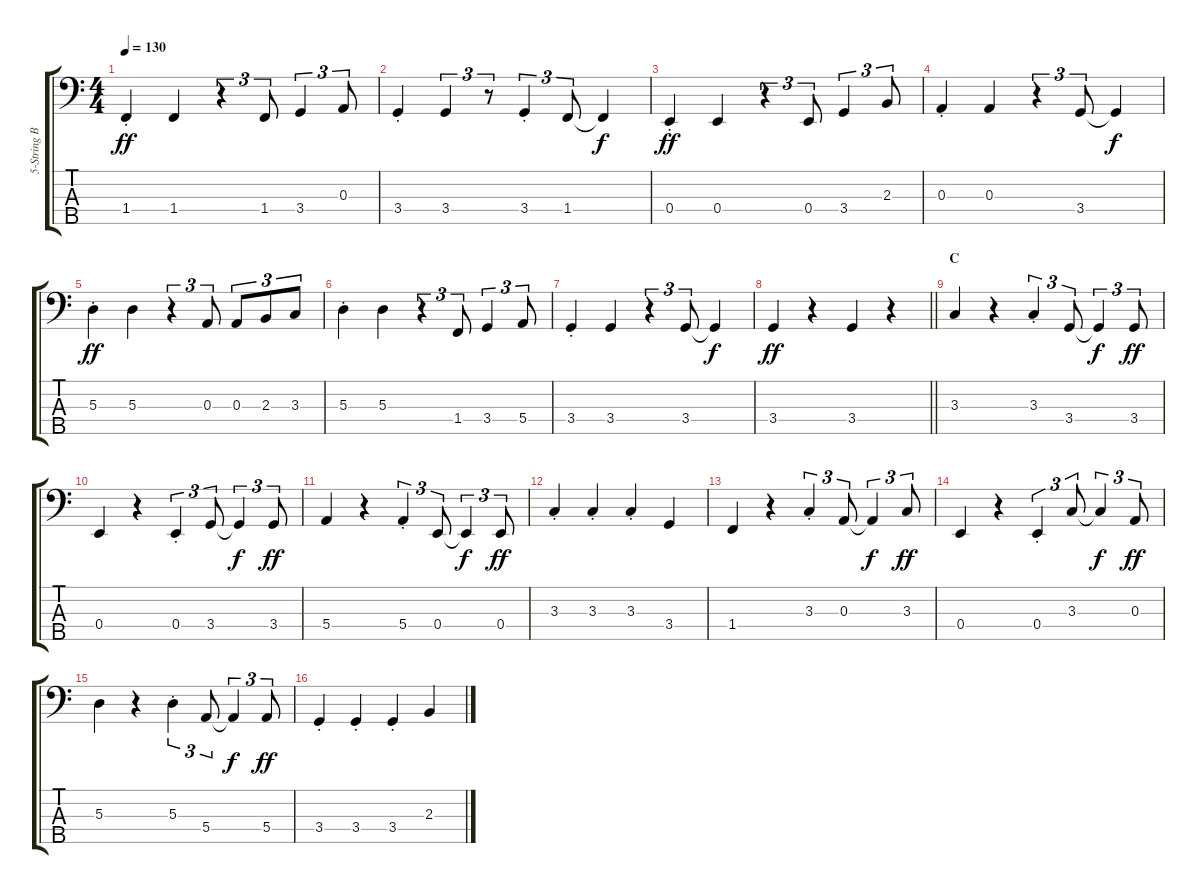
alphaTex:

\track ("5-String Bass" "5-String B") {instrument electricbassfinger}
\staff {score tabs}
\tuning (G2 D2 A1 E1 B0) {hide}
\ts (4 4)
\tempo 130
\clef f4
\ks c
1.4{st}.4{dy ff} 1.4.4 r.4{tu (3 2)} 1.4.8{tu (3 2)} 3.4.4{tu (3 2)} 0.3.8{tu (3 2)} |
3.4{st}.4 3.4.4{tu (3 2)} r.8{tu (3 2)} 3.4{st}.4{tu (3 2)} 1.4.8{tu (3 2)} 1.4{t}.4{dy f} |
0.4{st}.4{dy ff} 0.4.4 r.4{tu (3 2)} 0.4.8{tu (3 2)} 3.4.4{tu (3 2)} 2.3.8{tu (3 2)} |
0.3{st}.4 0.3.4 r.4{tu (3 2)} 3.4.8{tu (3 2)} 3.4{t}.4{dy f} |
5.3{st}.4{dy ff} 5.3.4 r.4{tu (3 2)} 0.3.8{tu (3 2)} 0.3.8{tu (3 2)} 2.3.8{tu (3 2)} 3.3.8{tu (3 2)} |
5.3{st}.4 5.3.4 r.4{tu (3 2)} 1.4.8{tu (3 2)} 3.4.4{tu (3 2)} 5.4.8{tu (3 2)} |
3.4{st}.4 3.4.4 r.4{tu (3 2)} 3.4.8{tu (3 2)} 3.4{t}.4{dy f} |
\barLineRight lightlight
3.4.4{dy ff} r.4 3.4.4 r.4 |
\section ("" "C")
3.3.4 r.4 3.3{st}.4{tu (3 2)} 3.4.8{tu (3 2)} 3.4{t}.4{tu (3 2) dy f} 3.4.8{tu (3 2) dy ff} |
0.4.4 r.4 0.4{st}.4{tu (3 2)} 3.4.8{tu (3 2)} 3.4{t}.4{tu (3 2) dy f} 3.4.8{tu (3 2) dy ff} |
5.4.4 r.4 5.4{st}.4{tu (3 2)} 0.4.8{tu (3 2)} 0.4{t}.4{tu (3 2) dy f} 0.4.8{tu (3 2) dy ff} |
3.3{st}.4 3.3{st}.4 3.3{st}.4 3.4.4 |
1.4.4 r.4 3.3{st}.4{tu (3 2)} 0.3.8{tu (3 2)} 0.3{t}.4{tu (3 2) dy f} 3.3.8{tu (3 2) dy ff} |
0.4.4 r.4 0.4{st}.4{tu (3 2)} 3.3.8{tu (3 2)} 3.3{t}.4{tu (3 2) dy f} 0.3.8{tu (3 2) dy ff} |
5.3.4 r.4 5.3{st}.4{tu (3 2)} 5.4.8{tu (3 2)} 5.4{t}.4{tu (3 2) dy f} 5.4.8{tu (3 2) dy ff} |
3.4{st}.4 3.4{st}.4 3.4{st}.4 2.3.4
